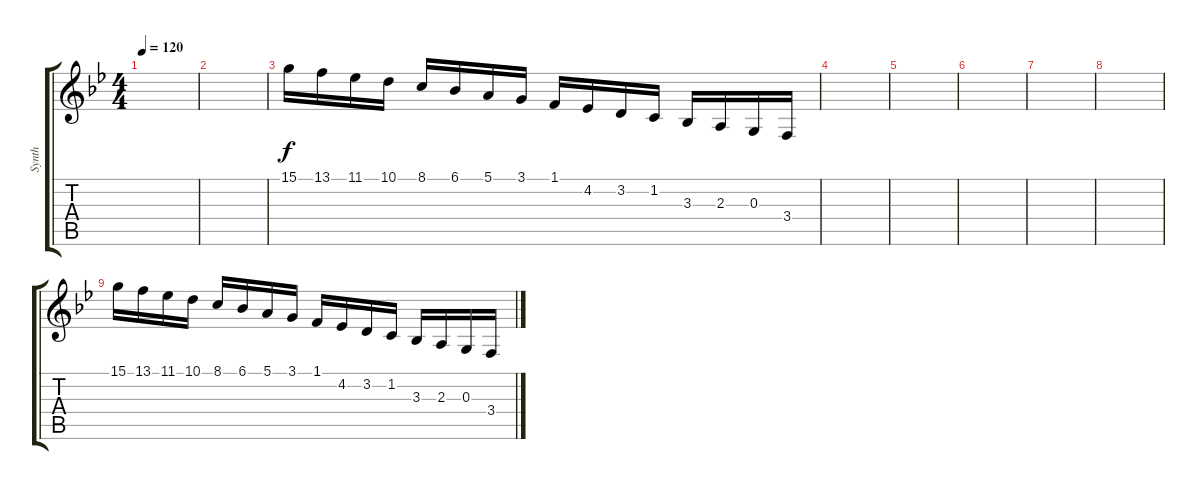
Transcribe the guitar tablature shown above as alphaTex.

\track ("Synth" "Synth") {instrument pad3polysynth}
\staff {score tabs}
\tuning (E4 B3 G3 D3 A2 E2) {hide}
\ts (4 4)
\tempo 120
\clef g2
\ks bb
|
|
15.1.16 13.1.16 11.1.16 10.1.16 8.1.16 6.1.16 5.1.16 3.1.16 1.1.16 4.2.16 3.2.16 1.2.16 3.3.16 2.3.16 0.3.16 3.4.16 |
|
|
|
|
|
15.1.16 13.1.16 11.1.16 10.1.16 8.1.16 6.1.16 5.1.16 3.1.16 1.1.16 4.2.16 3.2.16 1.2.16 3.3.16 2.3.16 0.3.16 3.4.16
